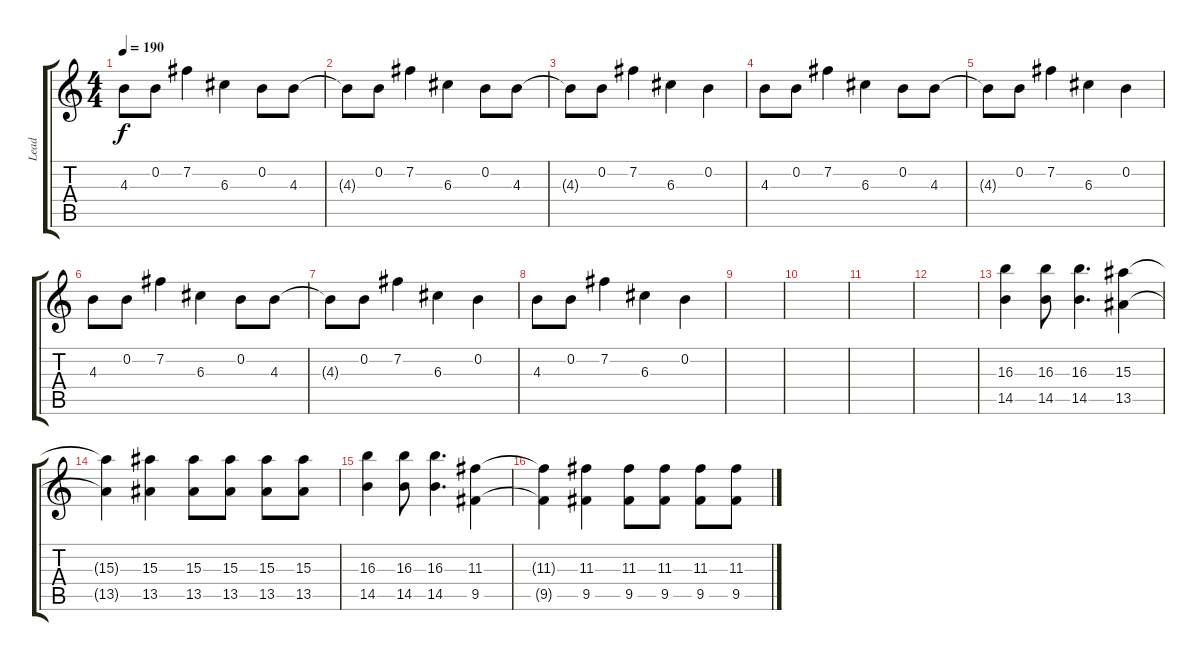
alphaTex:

\track ("Lead" "Lead") {instrument acousticguitarsteel}
\staff {score tabs}
\tuning (E4 B3 G3 D3 A2 E2) {hide}
\ts (4 4)
\tempo 190
\clef g2
\ks c
4.3{t}.8{dy f} 0.2.8 7.2.4 6.3.4 0.2.8 4.3.8 |
4.3{t}.8 0.2.8 7.2.4 6.3.4 0.2.8 4.3.8 |
4.3{t}.8 0.2.8 7.2.4 6.3.4 0.2.4 |
4.3.8 0.2.8 7.2.4 6.3.4 0.2.8 4.3.8 |
4.3{t}.8 0.2.8 7.2.4 6.3.4 0.2.4 |
4.3.8 0.2.8 7.2.4 6.3.4 0.2.8 4.3.8 |
4.3{t}.8 0.2.8 7.2.4 6.3.4 0.2.4 |
4.3.8 0.2.8 7.2.4 6.3.4 0.2.4 |
|
|
|
|
(16.3 14.5).4 (16.3 14.5).8 (16.3 14.5).4{d} (15.3 13.5).4 |
(15.3{t} 13.5{t}).4 (15.3 13.5).4 (15.3 13.5).8 (15.3 13.5).8 (15.3 13.5).8 (15.3 13.5).8 |
(16.3 14.5).4 (16.3 14.5).8 (16.3 14.5).4{d} (11.3 9.5).4 |
(11.3{t} 9.5{t}).4 (11.3 9.5).4 (11.3 9.5).8 (11.3 9.5).8 (11.3 9.5).8 (11.3 9.5).8
